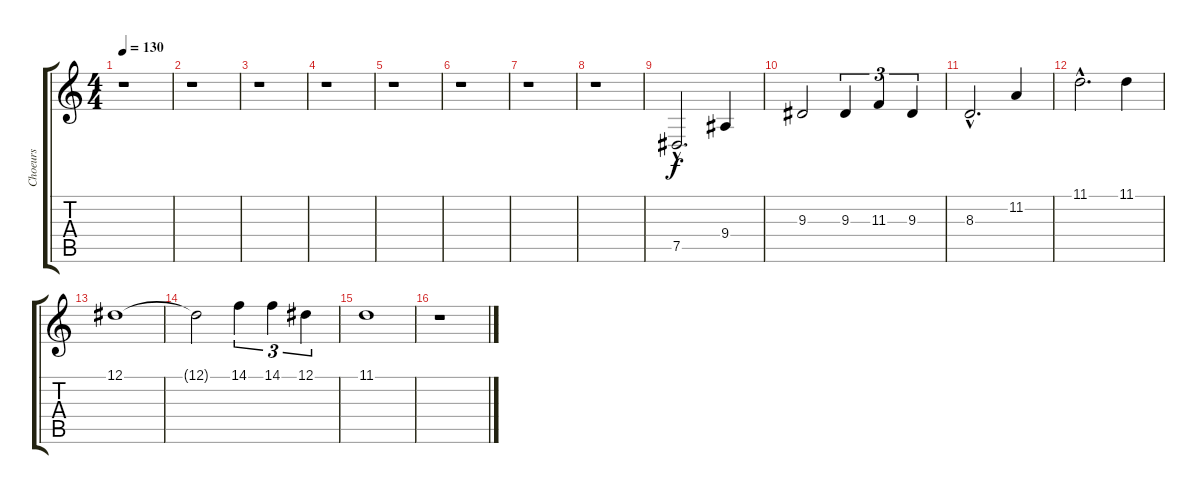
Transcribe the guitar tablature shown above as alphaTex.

\track ("Choeurs" "Choeurs") {instrument violin}
\staff {score tabs}
\tuning (Eb4 Bb3 Gb3 Db3 Ab2 Eb2) {hide}
\ts (4 4)
\tempo 130
\clef g2
\ks c
r.1{dy f} |
r.1 |
r.1 |
r.1 |
r.1 |
r.1 |
r.1 |
r.1 |
7.5{hac}.2{d} 9.4.4 |
9.3.2 9.3.4{tu (3 2)} 11.3.4{tu (3 2)} 9.3.4{tu (3 2)} |
8.3{hac}.2{d} 11.2.4 |
11.1{hac}.2{d} 11.1.4 |
12.1.1 |
12.1{t}.2 14.1.4{tu (3 2)} 14.1.4{tu (3 2)} 12.1.4{tu (3 2)} |
11.1.1 |
r.1
